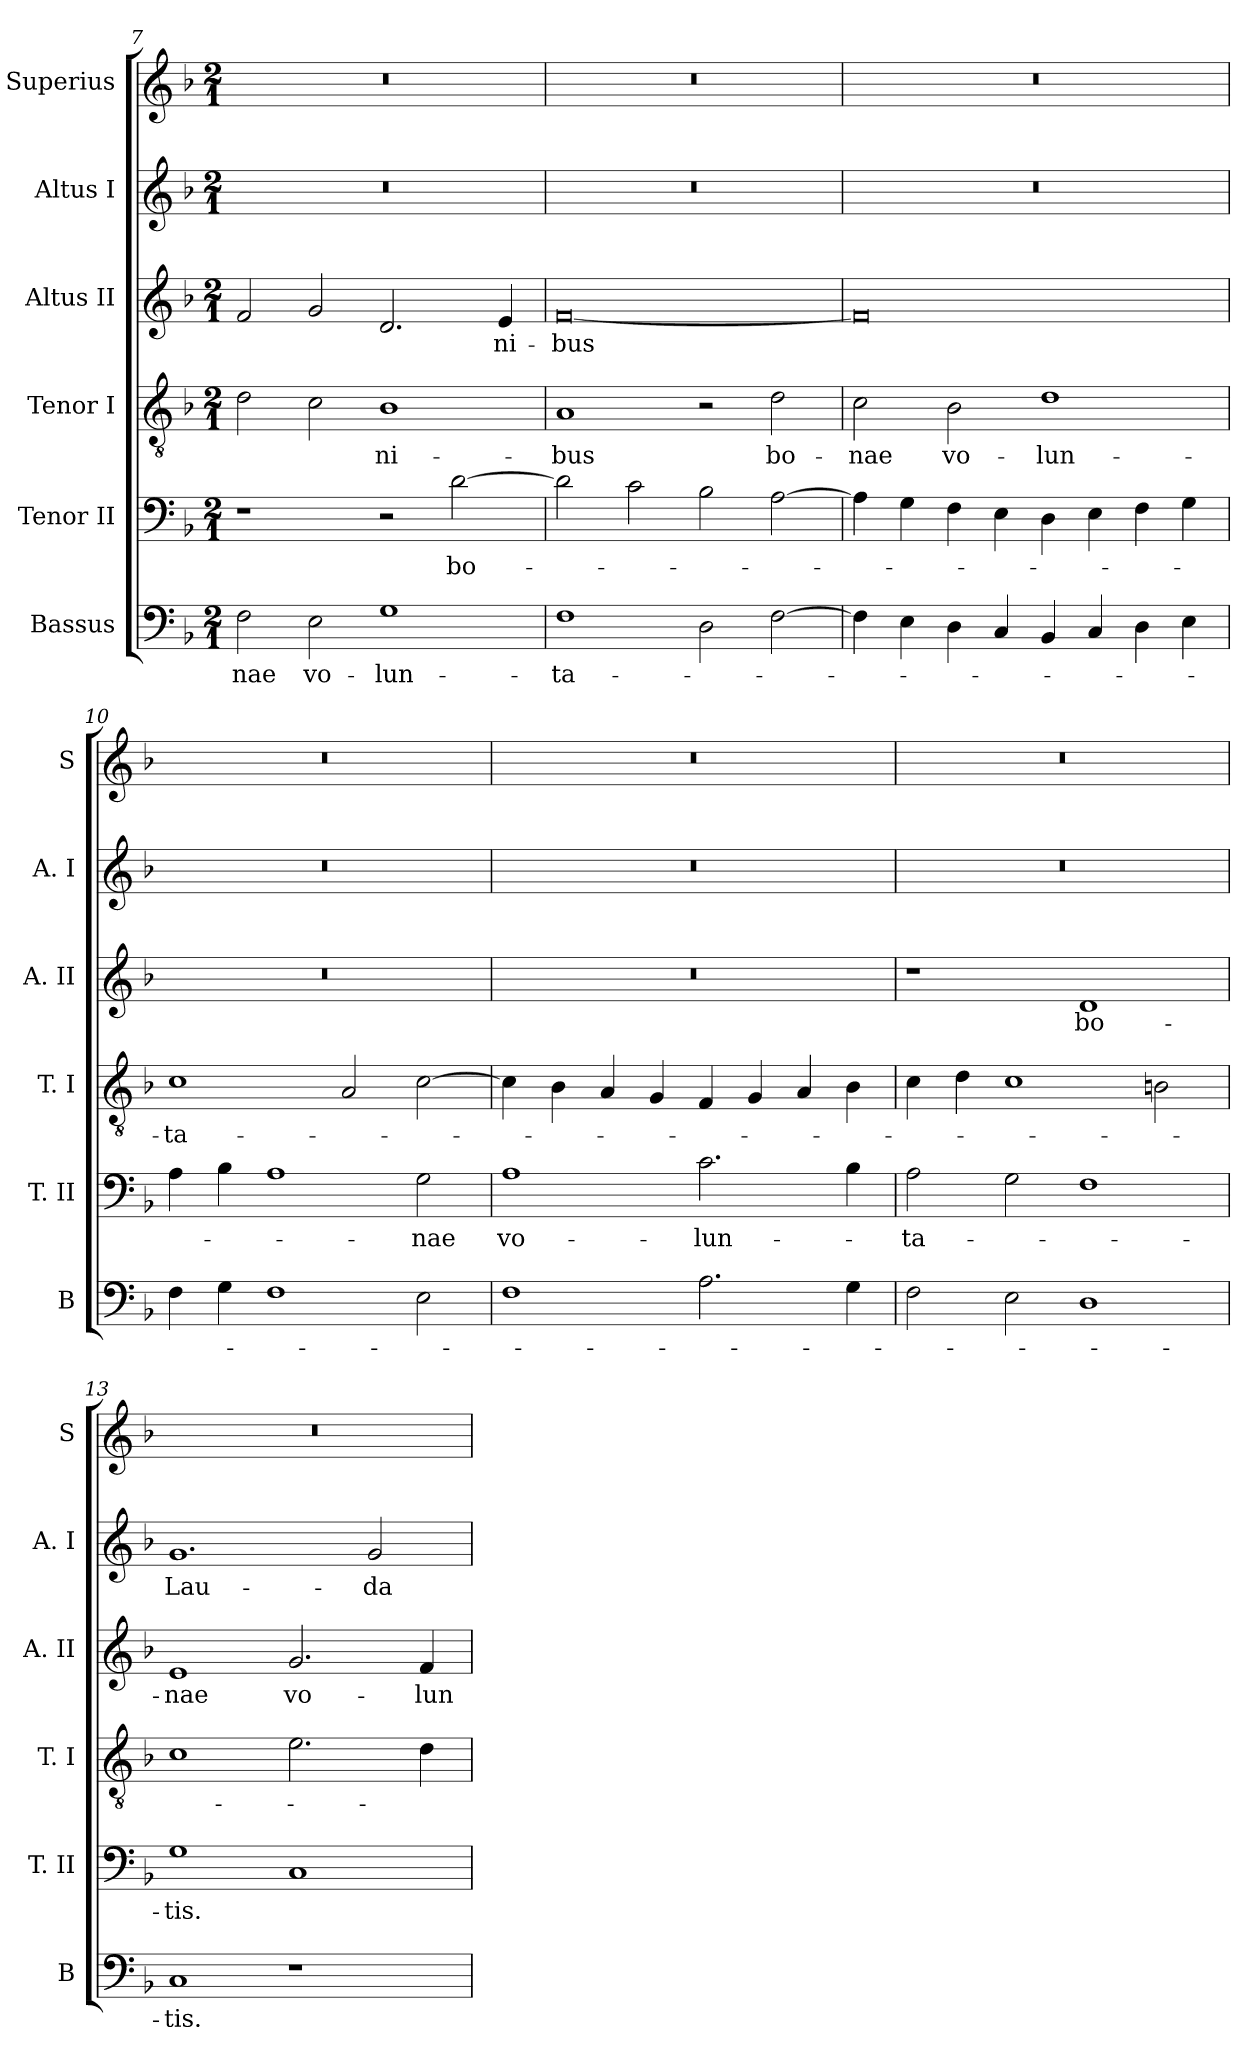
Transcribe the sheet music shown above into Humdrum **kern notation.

**kern	**text	**kern	**text	**kern	**text	**kern	**text	**kern	**text	**kern
*part6	*part6	*part5	*part5	*part4	*part4	*part3	*part3	*part2	*part2	*part1
*staff6	*staff6	*staff5	*staff5	*staff4	*staff4	*staff3	*staff3	*staff2	*staff2	*staff1
*I"Bassus	*	*I"Tenor II	*	*I"Tenor I	*	*I"Altus II	*	*I"Altus I	*	*I"Superius
*I'B	*	*I'T. II	*	*I'T. I	*	*I'A. II	*	*I'A. I	*	*I'S
*clefF4	*	*clefF4	*	*clefGv2	*	*clefG2	*	*clefG2	*	*clefG2
*k[b-]	*	*k[b-]	*	*k[b-]	*	*k[b-]	*	*k[b-]	*	*k[b-]
*F:	*	*F:	*	*F:	*	*F:	*	*F:	*	*F:
*M2/1	*	*M2/1	*	*M2/1	*	*M2/1	*	*M2/1	*	*M2/1
=7	=7	=7	=7	=7	=7	=7	=7	=7	=7	=7
2F	-nae	1r	.	2d	.	2f	.	0r	.	0r
2E	vo-	.	.	2c	.	2g	.	.	.	.
1G	-lun-	2r	.	1B-	-ni-	2.d	.	.	.	.
.	.	[2d	bo-	.	.	.	.	.	.	.
.	.	.	.	.	.	4e	-ni-	.	.	.
=8	=8	=8	=8	=8	=8	=8	=8	=8	=8	=8
1F	-ta-	2d]	.	1A	-bus	[0f	-bus	0r	.	0r
.	.	2c	.	.	.	.	.	.	.	.
2D	.	2B-	.	2r	.	.	.	.	.	.
[2F	.	[2A	.	2d	bo-	.	.	.	.	.
=9	=9	=9	=9	=9	=9	=9	=9	=9	=9	=9
4F]	.	4A]	.	2c	-nae	0f]	.	0r	.	0r
4E	.	4G	.	.	.	.	.	.	.	.
4D	.	4F	.	2B-	vo-	.	.	.	.	.
4C	.	4E	.	.	.	.	.	.	.	.
4BB-	.	4D	.	1d	-lun-	.	.	.	.	.
4C	.	4E	.	.	.	.	.	.	.	.
4D	.	4F	.	.	.	.	.	.	.	.
4E	.	4G	.	.	.	.	.	.	.	.
=10	=10	=10	=10	=10	=10	=10	=10	=10	=10	=10
4F	.	4A	.	1c	-ta-	0r	.	0r	.	0r
4G	.	4B-	.	.	.	.	.	.	.	.
1F	.	1A	.	.	.	.	.	.	.	.
.	.	.	.	2A	.	.	.	.	.	.
2E	.	2G	-nae	[2c	.	.	.	.	.	.
=11	=11	=11	=11	=11	=11	=11	=11	=11	=11	=11
1F	.	1A	vo-	4c]	.	0r	.	0r	.	0r
.	.	.	.	4B-	.	.	.	.	.	.
.	.	.	.	4A	.	.	.	.	.	.
.	.	.	.	4G	.	.	.	.	.	.
2.A	.	2.c	-lun-	4F	.	.	.	.	.	.
.	.	.	.	4G	.	.	.	.	.	.
.	.	.	.	4A	.	.	.	.	.	.
4G	.	4B-	.	4B-	.	.	.	.	.	.
=12	=12	=12	=12	=12	=12	=12	=12	=12	=12	=12
2F	.	2A	-ta-	4c	.	1r	.	0r	.	0r
.	.	.	.	4d	.	.	.	.	.	.
2E	.	2G	.	1c	.	.	.	.	.	.
1D	.	1F	.	.	.	1d	bo-	.	.	.
.	.	.	.	2Bn	.	.	.	.	.	.
=13	=13	=13	=13	=13	=13	=13	=13	=13	=13	=13
1C	-tis.	1G	-tis.	1c	.	1e	-nae	1.g	Lau-	0r
1r	.	1C	.	2.e	.	2.g	vo-	.	.	.
.	.	.	.	.	.	.	.	2g	-da-	.
.	.	.	.	4d	.	4f	-lun-	.	.	.
=	=	=	=	=	=	=	=	=	=	=
*-	*-	*-	*-	*-	*-	*-	*-	*-	*-	*-
